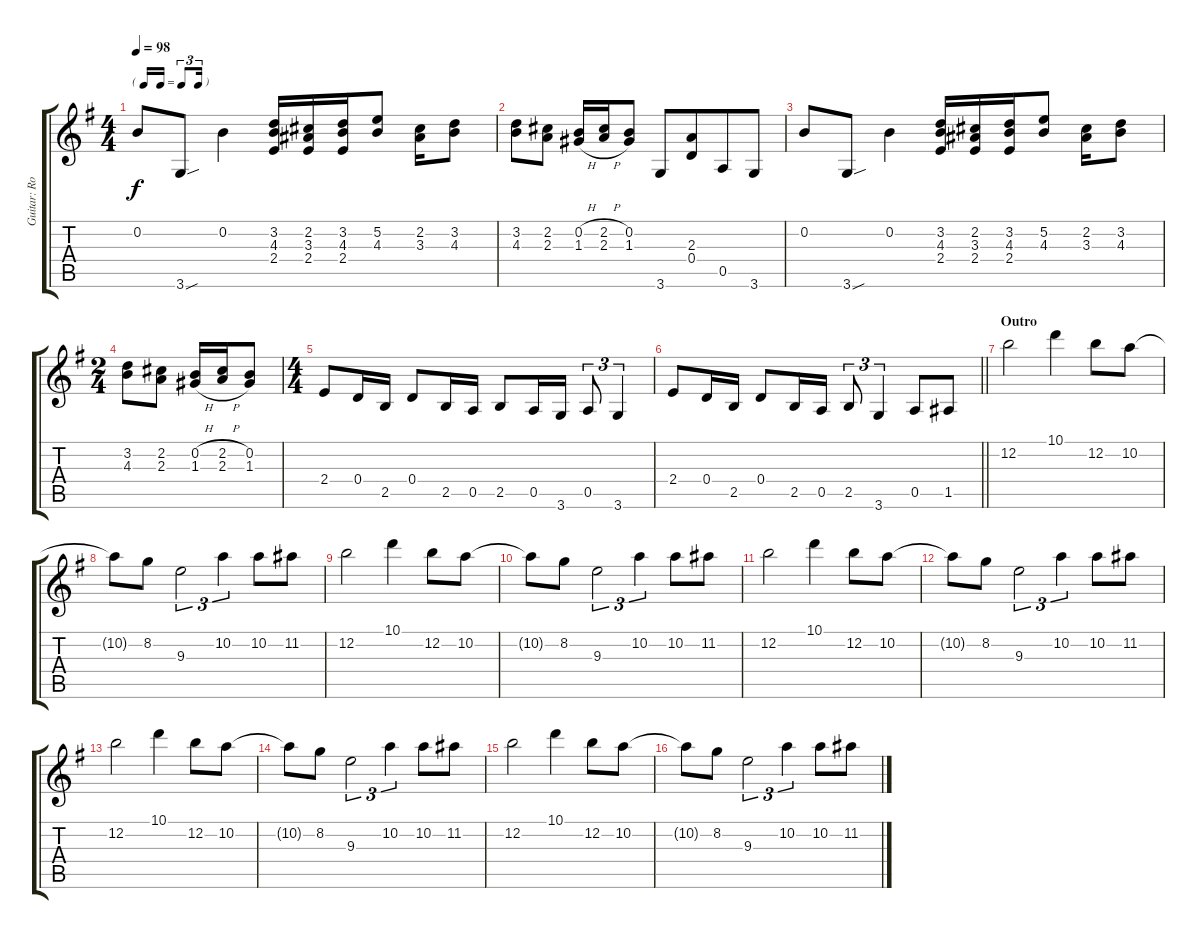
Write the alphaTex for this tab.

\track ("Guitar: Robbin" "Guitar: Ro") {instrument distortionguitar}
\staff {score tabs}
\tuning (E4 B3 G3 D3 A2 E2) {hide}
\ts (4 4)
\tf triplet16th
\tempo 98
\clef g2
\ks g
0.2.8{dy f} 3.6{sou}.8 0.2.4 (3.2 4.3 2.4).16 (2.2 3.3 2.4).16 (3.2 4.3 2.4).16 (5.2 4.3).8 (2.2 3.3).16 (3.2 4.3).8 |
(3.2 4.3).8 (2.2 2.3).8 (0.2{h} 1.3{h}).16 (2.2{h} 2.3{h}).16 (0.2 1.3).8 3.6.8 (2.3 0.4).8{beam merge} 0.5.8 3.6.8 |
0.2.8 3.6{sou}.8 0.2.4 (3.2 4.3 2.4).16 (2.2 3.3 2.4).16 (3.2 4.3 2.4).16 (5.2 4.3).8 (2.2 3.3).16 (3.2 4.3).8 |
\ts (2 4)
(3.2 4.3).8 (2.2 2.3).8 (0.2{h} 1.3{h}).16 (2.2{h} 2.3{h}).16 (0.2 1.3).8 |
\ts (4 4)
2.4.8 0.4.16 2.5.16 0.4.8 2.5.16 0.5.16 2.5.8 0.5.16 3.6.16 0.5.8{tu (3 2)} 3.6.4{tu (3 2)} |
\barLineRight lightlight
2.4.8 0.4.16 2.5.16 0.4.8 2.5.16 0.5.16 2.5.8{tu (3 2)} 3.6.4{tu (3 2)} 0.5.8 1.5.8 |
\section ("" "Outro")
12.2.2 10.1.4 12.2.8 10.2.8 |
10.2{t}.8 8.2.8 9.3.2{tu (3 2)} 10.2.4{tu (3 2)} 10.2.8 11.2.8 |
12.2.2 10.1.4 12.2.8 10.2.8 |
10.2{t}.8 8.2.8 9.3.2{tu (3 2)} 10.2.4{tu (3 2)} 10.2.8 11.2.8 |
12.2.2 10.1.4 12.2.8 10.2.8 |
10.2{t}.8 8.2.8 9.3.2{tu (3 2)} 10.2.4{tu (3 2)} 10.2.8 11.2.8 |
12.2.2 10.1.4 12.2.8 10.2.8 |
10.2{t}.8 8.2.8 9.3.2{tu (3 2)} 10.2.4{tu (3 2)} 10.2.8 11.2.8 |
12.2.2 10.1.4 12.2.8 10.2.8 |
10.2{t}.8 8.2.8 9.3.2{tu (3 2)} 10.2.4{tu (3 2)} 10.2.8 11.2.8
